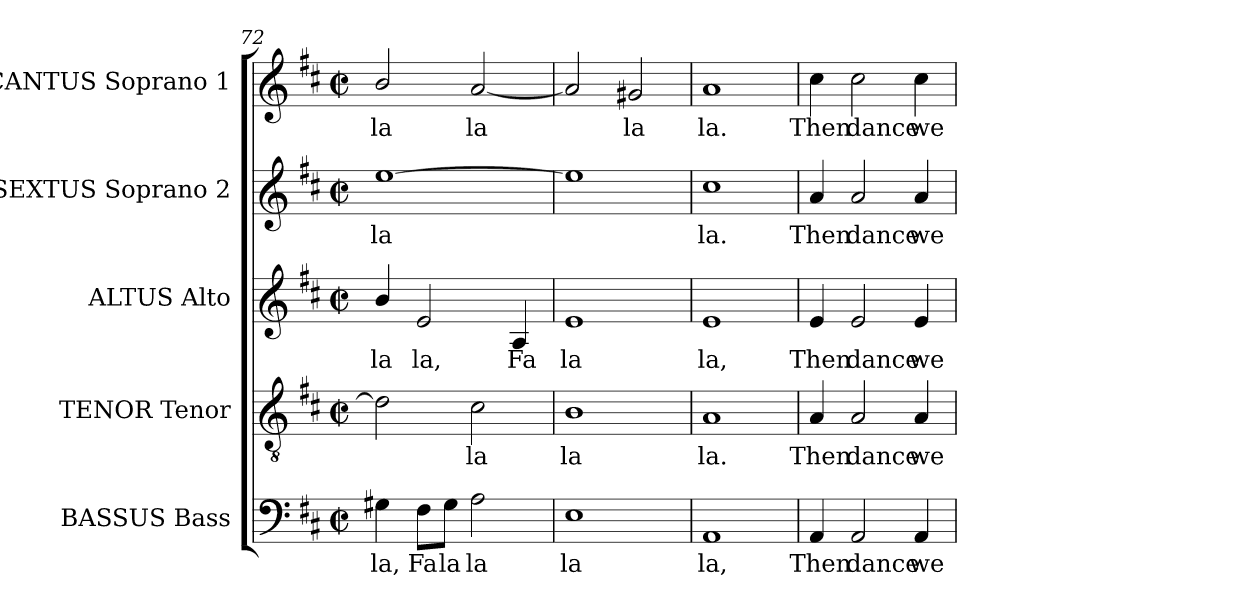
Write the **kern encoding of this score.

**kern	**text	**kern	**text	**kern	**text	**kern	**text	**kern	**text
*part5	*part5	*part4	*part4	*part3	*part3	*part2	*part2	*part1	*part1
*staff5	*staff5	*staff4	*staff4	*staff3	*staff3	*staff2	*staff2	*staff1	*staff1
*I"BASSUS Bass	*	*I"TENOR Tenor	*	*I"ALTUS Alto	*	*I"SEXTUS Soprano 2	*	*I"CANTUS Soprano 1	*
*I'B	*	*I'T	*	*I'A	*	*I'S2	*	*I'S1	*
*clefF4	*	*clefGv2	*	*clefG2	*	*clefG2	*	*clefG2	*
*	*	*ITrd7c12	*	*	*	*	*	*	*
*k[f#c#]	*	*k[f#c#]	*	*k[f#c#]	*	*k[f#c#]	*	*k[f#c#]	*
*D:	*	*D:	*	*D:	*	*D:	*	*D:	*
*M2/2	*	*M2/2	*	*M2/2	*	*M2/2	*	*M2/2	*
*met(c|)	*	*met(c|)	*	*met(c|)	*	*met(c|)	*	*met(c|)	*
=72	=72	=72	=72	=72	=72	=72	=72	=72	=72
!	!LO:LY:b:color=#000000	!	!	!	!	!	!	!	!
!	!	!	!	!	!LO:LY:b:color=#000000	!	!	!	!
!	!	!	!	!	!	!	!LO:LY:b:color=#000000	!	!
!	!	!	!	!	!	!	!	!	!LO:LY:b:color=#000000
4G#Xi\	la,	2Di\]	.	4bi/	la	[1eei	la	2bi/	la
!	!LO:LY:b:color=#000000	!	!	!	!	!	!	!	!
!	!	!	!	!	!LO:LY:b:color=#000000	!	!	!	!
8F#i\L	Fa	.	.	2ei/	la,	.	.	.	.
!	!LO:LY:b:color=#000000	!	!	!	!	!	!	!	!
8G#i\J	la	.	.	.	.	.	.	.	.
!	!LO:LY:b:color=#000000	!	!	!	!	!	!	!	!
!	!	!	!LO:LY:b:color=#000000	!	!	!	!	!	!
!	!	!	!	!	!	!	!	!	!LO:LY:b:color=#000000
2Ai\	la	2C#i\	la	.	.	.	.	[2ai/	la
!	!	!	!	!	!LO:LY:b:color=#000000	!	!	!	!
.	.	.	.	4Ai/	Fa	.	.	.	.
=73	=73	=73	=73	=73	=73	=73	=73	=73	=73
!	!LO:LY:b:color=#000000	!	!	!	!	!	!	!	!
!	!	!	!LO:LY:b:color=#000000	!	!	!	!	!	!
!	!	!	!	!	!LO:LY:b:color=#000000	!	!	!	!
1Ei	la	1BBi	la	1ei	la	1eei]	.	2ai/]	.
!	!	!	!	!	!	!	!	!	!LO:LY:b:color=#000000
.	.	.	.	.	.	.	.	2g#Xi/	la
=74	=74	=74	=74	=74	=74	=74	=74	=74	=74
!	!LO:LY:b:color=#000000	!	!	!	!	!	!	!	!
!	!	!	!LO:LY:b:color=#000000	!	!	!	!	!	!
!	!	!	!	!	!LO:LY:b:color=#000000	!	!	!	!
!	!	!	!	!	!	!	!LO:LY:b:color=#000000	!	!
!	!	!	!	!	!	!	!	!	!LO:LY:b:color=#000000
1AAi	la,	1AAi	la.	1ei	la,	1cc#i	la.	1ai	la.
=75	=75	=75	=75	=75	=75	=75	=75	=75	=75
!	!LO:LY:b:color=#000000	!	!	!	!	!	!	!	!
!	!	!	!LO:LY:b:color=#000000	!	!	!	!	!	!
!	!	!	!	!	!LO:LY:b:color=#000000	!	!	!	!
!	!	!	!	!	!	!	!LO:LY:b:color=#000000	!	!
!	!	!	!	!	!	!	!	!	!LO:LY:b:color=#000000
4AAi/	Then	4AAi/	Then	4ei/	Then	4ai/	Then	4cc#i\	Then
!	!LO:LY:b:color=#000000	!	!	!	!	!	!	!	!
!	!	!	!LO:LY:b:color=#000000	!	!	!	!	!	!
!	!	!	!	!	!LO:LY:b:color=#000000	!	!	!	!
!	!	!	!	!	!	!	!LO:LY:b:color=#000000	!	!
!	!	!	!	!	!	!	!	!	!LO:LY:b:color=#000000
2AAi/	dance	2AAi/	dance	2ei/	dance	2ai/	dance	2cc#i\	dance
!	!LO:LY:b:color=#000000	!	!	!	!	!	!	!	!
!	!	!	!LO:LY:b:color=#000000	!	!	!	!	!	!
!	!	!	!	!	!LO:LY:b:color=#000000	!	!	!	!
!	!	!	!	!	!	!	!LO:LY:b:color=#000000	!	!
!	!	!	!	!	!	!	!	!	!LO:LY:b:color=#000000
4AAi/	we	4AAi/	we	4ei/	we	4ai/	we	4cc#i\	we
=	=	=	=	=	=	=	=	=	=
*-	*-	*-	*-	*-	*-	*-	*-	*-	*-
